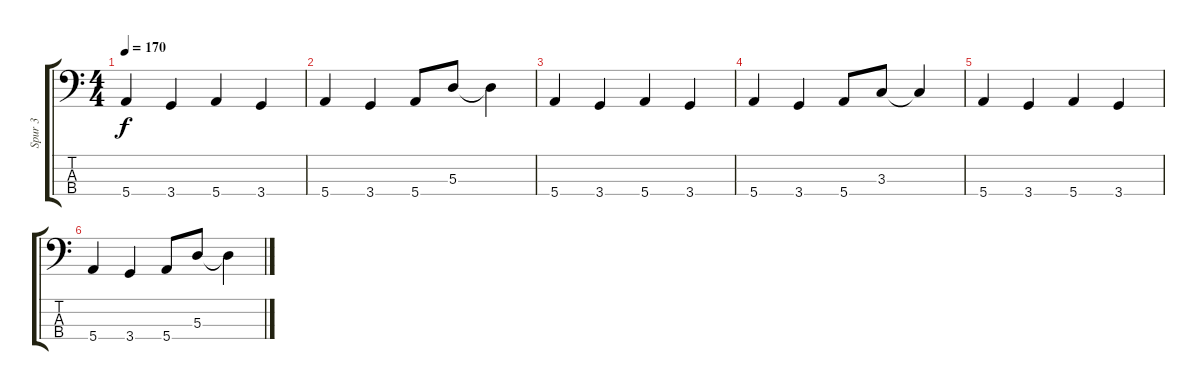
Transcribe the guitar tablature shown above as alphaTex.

\track ("Spur 3" "Spur 3") {instrument electricbassfinger}
\staff {score tabs}
\tuning (G2 D2 A1 E1) {hide}
\ts (4 4)
\tempo 170
\clef f4
\ks c
5.4.4{dy f} 3.4.4 5.4.4 3.4.4 |
5.4.4 3.4.4 5.4.8 5.3.8 5.3{t}.4 |
5.4.4 3.4.4 5.4.4 3.4.4 |
5.4.4 3.4.4 5.4.8 3.3.8 3.3{t}.4 |
5.4.4 3.4.4 5.4.4 3.4.4 |
5.4.4 3.4.4 5.4.8 5.3.8 5.3{t}.4
